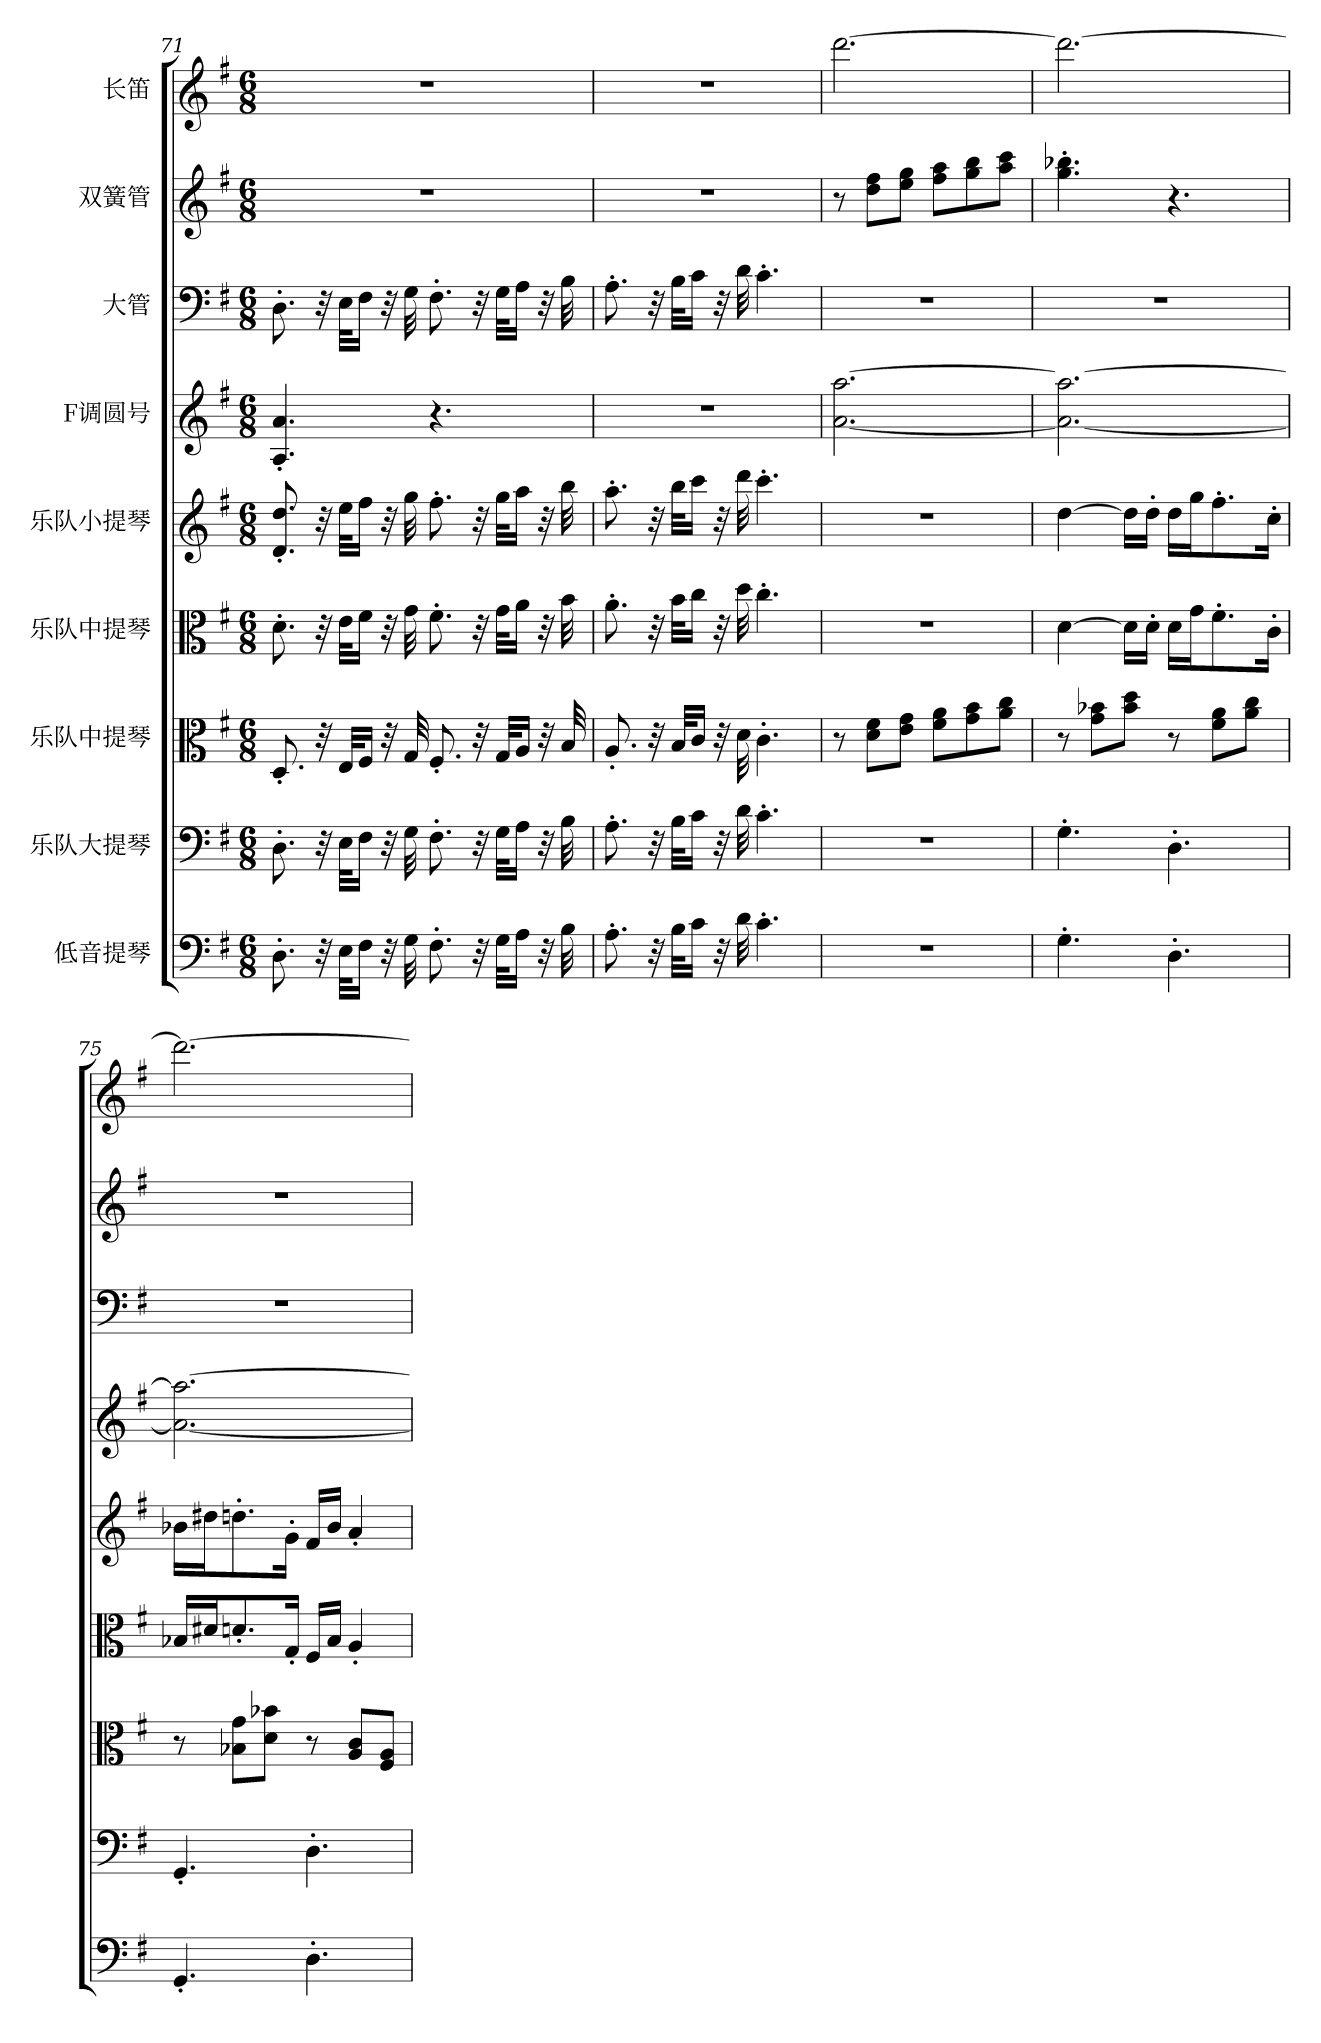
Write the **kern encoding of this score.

**kern	**kern	**kern	**kern	**kern	**kern	**kern	**kern	**kern
*part9	*part8	*part7	*part6	*part5	*part4	*part3	*part2	*part1
*staff9	*staff8	*staff7	*staff6	*staff5	*staff4	*staff3	*staff2	*staff1
*I"低音提琴	*I"乐队大提琴	*I"乐队中提琴	*I"乐队中提琴	*I"乐队小提琴	*I"F调圆号	*I"大管	*I"双簧管	*I"长笛
*clefF4	*clefF4	*clefC3	*clefC3	*clefG2	*clefG2	*clefF4	*clefG2	*clefG2
*ITrd7c12	*	*	*	*	*ITrd4c7	*	*	*
*k[f#]	*k[f#]	*k[f#]	*k[f#]	*k[f#]	*k[]	*k[f#]	*k[f#]	*k[f#]
*M6/8	*M6/8	*M6/8	*M6/8	*M6/8	*M6/8	*M6/8	*M6/8	*M6/8
=71	=71	=71	=71	=71	=71	=71	=71	=71
8.DD'\	8.D'\	8.D'/	8.d'\	8.d/' 8.dd/'	4.D/' 4.d/'	8.D'\	2.r	2.r
32r	32r	32r	32r	32r	.	32r	.	.
32EE\KLL	32E\KLL	32E/KLL	32e\KLL	32ee\KLL	.	32E\KLL	.	.
16FF#\JJ	16F#\JJ	16F#/JJ	16f#\JJ	16ff#\JJ	.	16F#\JJ	.	.
32r	32r	32r	32r	32r	.	32r	.	.
32GG\	32G\	32G/	32g\	32gg\	.	32G\	.	.
8.FF#'\	8.F#'\	8.F#'/	8.f#'\	8.ff#'\	4.r	8.F#'\	.	.
32r	32r	32r	32r	32r	.	32r	.	.
32GG\KLL	32G\KLL	32G/KLL	32g\KLL	32gg\KLL	.	32G\KLL	.	.
16AA\JJ	16A\JJ	16A/JJ	16a\JJ	16aa\JJ	.	16A\JJ	.	.
32r	32r	32r	32r	32r	.	32r	.	.
32BB\	32B\	32B/	32b\	32bb\	.	32B\	.	.
!!LO:PB:g=z
=72	=72	=72	=72	=72	=72	=72	=72	=72
8.AA'\	8.A'\	8.A'/	8.a'\	8.aa'\	2.r	8.A'\	2.r	2.r
32r	32r	32r	32r	32r	.	32r	.	.
32BB\KLL	32B\KLL	32B/KLL	32b\KLL	32bb\KLL	.	32B\KLL	.	.
16C\JJ	16c\JJ	16c/JJ	16cc\JJ	16ccc\JJ	.	16c\JJ	.	.
32r	32r	32r	32r	32r	.	32r	.	.
32D\	32d\	32d\	32dd\	32ddd\	.	32d\	.	.
4.C'\	4.c'\	4.c'\	4.cc'\	4.ccc'\	.	4.c'\	.	.
=73	=73	=73	=73	=73	=73	=73	=73	=73
2.r	2.r	8r	2.r	2.r	[2.d\ [2.dd\	2.r	8r	[2.ddd\
.	.	8d\ 8f#\L	.	.	.	.	8dd\ 8ff#\L	.
.	.	8e\ 8g\J	.	.	.	.	8ee\ 8gg\J	.
.	.	8f#\ 8a\L	.	.	.	.	8ff#\ 8aa\L	.
.	.	8g\ 8b\	.	.	.	.	8gg\ 8bb\	.
.	.	8a\ 8cc\J	.	.	.	.	8aa\ 8ccc\J	.
=74	=74	=74	=74	=74	=74	=74	=74	=74
4.GG'\	4.G'\	8r	[4d\	[4dd\	2.d\_ 2.dd\_	2.r	4.gg\' 4.bb-X\'	2.ddd\_
.	.	8g\ 8b-X\L	.	.	.	.	.	.
.	.	8b-\ 8dd\J	16d\LL]	16dd\LL]	.	.	.	.
.	.	.	16d'\JJ	16dd'\JJ	.	.	.	.
4.DD'\	4.D'\	8r	16d\LL	16dd\LL	.	.	4.r	.
.	.	.	16g\J	16gg\J	.	.	.	.
.	.	8f#\ 8a\L	8.f#'\	8.ff#'\	.	.	.	.
.	.	8a\ 8cc\J	.	.	.	.	.	.
.	.	.	16c'\Jk	16cc'\Jk	.	.	.	.
=75	=75	=75	=75	=75	=75	=75	=75	=75
4.GGG'/	4.GG'/	8r	16B-X/LL	16b-X\LL	2.d\_ 2.dd\_	2.r	2.r	2.ddd\_
.	.	.	16d#X/J	16dd#X\J	.	.	.	.
.	.	8B-X\ 8g\L	8.dn'/	8.ddn'\	.	.	.	.
.	.	8d\ 8b-X\J	.	.	.	.	.	.
.	.	.	16G'/Jk	16g'\Jk	.	.	.	.
4.DD'\	4.D'\	8r	16F#/LL	16f#/LL	.	.	.	.
.	.	.	16B-/JJ	16b-/JJ	.	.	.	.
.	.	8A/ 8c/L	4A'/	4a'/	.	.	.	.
.	.	8F#/ 8A/J	.	.	.	.	.	.
=	=	=	=	=	=	=	=	=
*-	*-	*-	*-	*-	*-	*-	*-	*-
